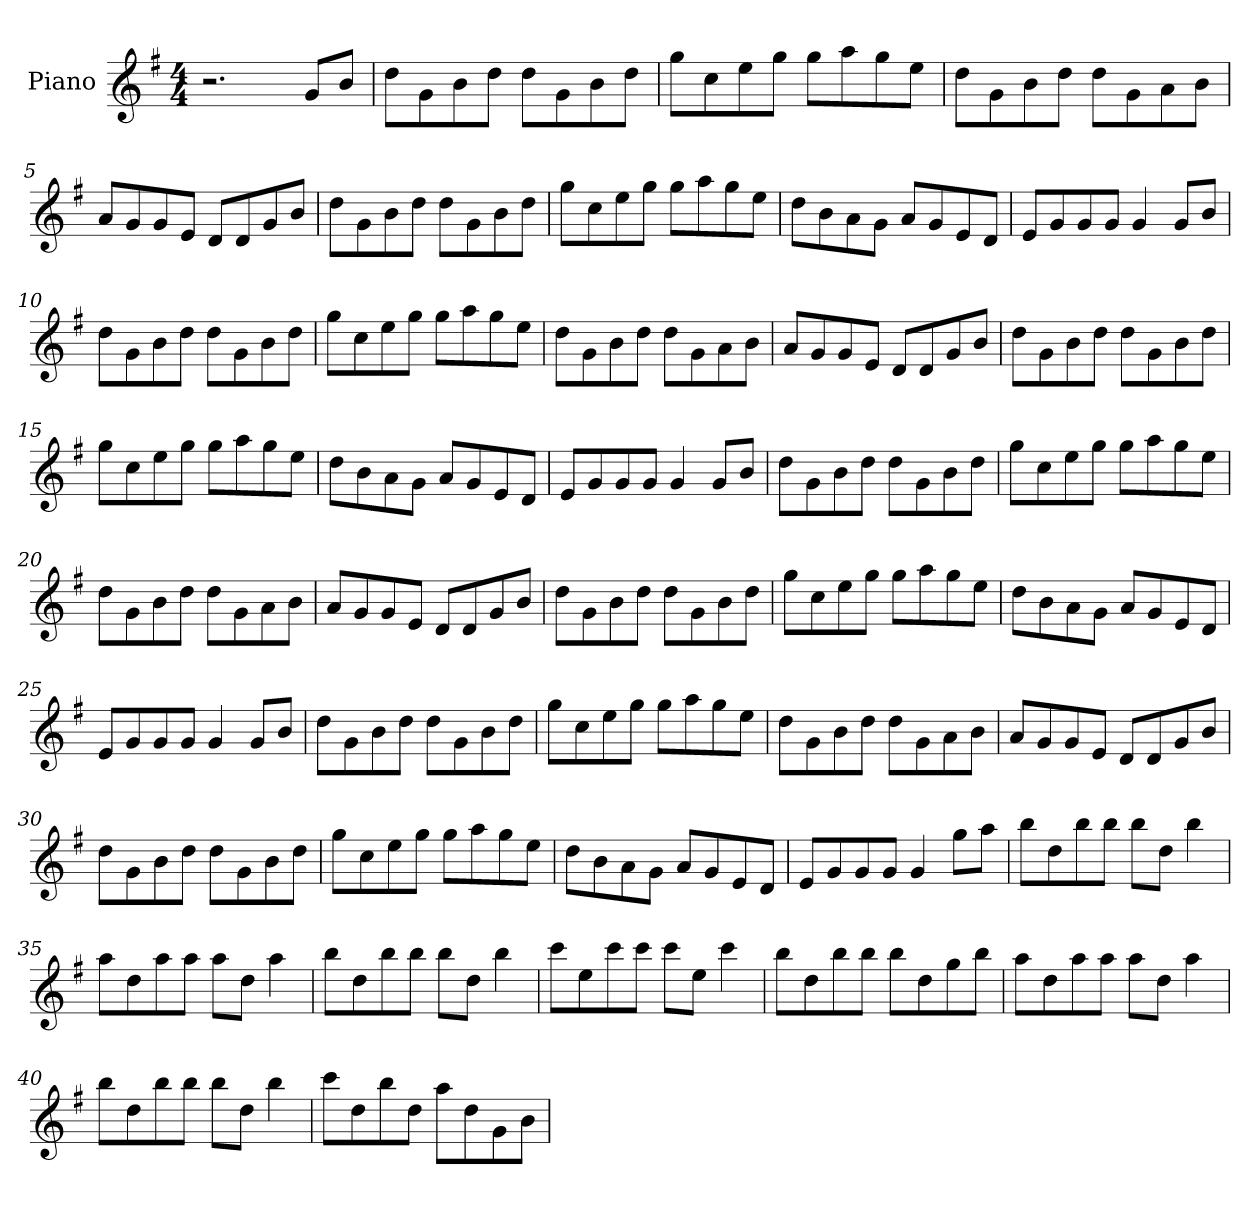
**kern
*part1
*staff1
*I"Piano
*I'Pno
*clefG2
*k[f#]
*M4/4
=1
2.r
8g/L
8b/J
=2
8dd\L
8g\
8b\
8dd\J
8dd\L
8g\
8b\
8dd\J
=3
8gg\L
8cc\
8ee\
8gg\J
8gg\L
8aa\
8gg\
8ee\J
=4
8dd\L
8g\
8b\
8dd\J
8dd\L
8g\
8a\
8b\J
=5
8a/L
8g/
8g/
8e/J
8d/L
8d/
8g/
8b/J
=6
8dd\L
8g\
8b\
8dd\J
8dd\L
8g\
8b\
8dd\J
=7
8gg\L
8cc\
8ee\
8gg\J
8gg\L
8aa\
8gg\
8ee\J
=8
8dd\L
8b\
8a\
8g\J
8a/L
8g/
8e/
8d/J
=9
8e/L
8g/
8g/
8g/J
4g/
8g/L
8b/J
=10
8dd\L
8g\
8b\
8dd\J
8dd\L
8g\
8b\
8dd\J
=11
8gg\L
8cc\
8ee\
8gg\J
8gg\L
8aa\
8gg\
8ee\J
=12
8dd\L
8g\
8b\
8dd\J
8dd\L
8g\
8a\
8b\J
=13
8a/L
8g/
8g/
8e/J
8d/L
8d/
8g/
8b/J
=14
8dd\L
8g\
8b\
8dd\J
8dd\L
8g\
8b\
8dd\J
=15
8gg\L
8cc\
8ee\
8gg\J
8gg\L
8aa\
8gg\
8ee\J
=16
8dd\L
8b\
8a\
8g\J
8a/L
8g/
8e/
8d/J
=17
8e/L
8g/
8g/
8g/J
4g/
8g/L
8b/J
=18
8dd\L
8g\
8b\
8dd\J
8dd\L
8g\
8b\
8dd\J
=19
8gg\L
8cc\
8ee\
8gg\J
8gg\L
8aa\
8gg\
8ee\J
=20
8dd\L
8g\
8b\
8dd\J
8dd\L
8g\
8a\
8b\J
=21
8a/L
8g/
8g/
8e/J
8d/L
8d/
8g/
8b/J
=22
8dd\L
8g\
8b\
8dd\J
8dd\L
8g\
8b\
8dd\J
=23
8gg\L
8cc\
8ee\
8gg\J
8gg\L
8aa\
8gg\
8ee\J
=24
8dd\L
8b\
8a\
8g\J
8a/L
8g/
8e/
8d/J
=25
8e/L
8g/
8g/
8g/J
4g/
8g/L
8b/J
=26
8dd\L
8g\
8b\
8dd\J
8dd\L
8g\
8b\
8dd\J
=27
8gg\L
8cc\
8ee\
8gg\J
8gg\L
8aa\
8gg\
8ee\J
=28
8dd\L
8g\
8b\
8dd\J
8dd\L
8g\
8a\
8b\J
=29
8a/L
8g/
8g/
8e/J
8d/L
8d/
8g/
8b/J
=30
8dd\L
8g\
8b\
8dd\J
8dd\L
8g\
8b\
8dd\J
=31
8gg\L
8cc\
8ee\
8gg\J
8gg\L
8aa\
8gg\
8ee\J
=32
8dd\L
8b\
8a\
8g\J
8a/L
8g/
8e/
8d/J
=33
8e/L
8g/
8g/
8g/J
4g/
8gg\L
8aa\J
=34
8bb\L
8dd\
8bb\
8bb\J
8bb\L
8dd\J
4bb\
=35
8aa\L
8dd\
8aa\
8aa\J
8aa\L
8dd\J
4aa\
=36
8bb\L
8dd\
8bb\
8bb\J
8bb\L
8dd\J
4bb\
=37
8ccc\L
8ee\
8ccc\
8ccc\J
8ccc\L
8ee\J
4ccc\
=38
8bb\L
8dd\
8bb\
8bb\J
8bb\L
8dd\
8gg\
8bb\J
=39
8aa\L
8dd\
8aa\
8aa\J
8aa\L
8dd\J
4aa\
=40
8bb\L
8dd\
8bb\
8bb\J
8bb\L
8dd\J
4bb\
=41
8ccc\L
8dd\
8bb\
8dd\J
8aa\L
8dd\
8g\
8b\J
=
*-
